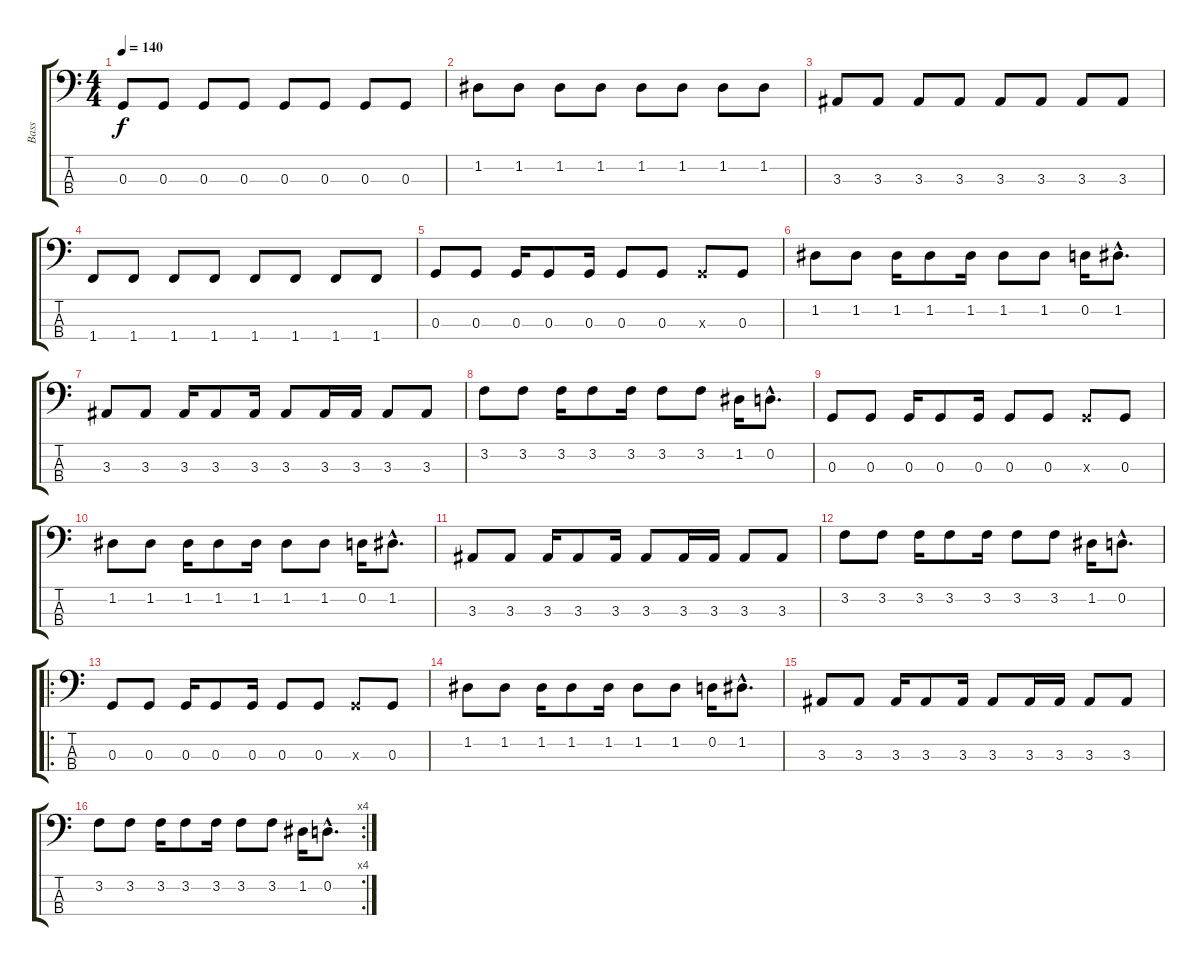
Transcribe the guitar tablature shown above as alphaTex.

\track ("Bass" "Bass") {instrument electricbasspick}
\staff {score tabs}
\tuning (G2 D2 G1 E1) {hide}
\ts (4 4)
\tempo 140
\clef f4
\ks c
0.3.8{dy f} 0.3.8 0.3.8 0.3.8 0.3.8 0.3.8 0.3.8 0.3.8 |
1.2.8 1.2.8 1.2.8 1.2.8 1.2.8 1.2.8 1.2.8 1.2.8 |
3.3.8 3.3.8 3.3.8 3.3.8 3.3.8 3.3.8 3.3.8 3.3.8 |
1.4.8 1.4.8 1.4.8 1.4.8 1.4.8 1.4.8 1.4.8 1.4.8 |
0.3.8 0.3.8 0.3.16 0.3.8 0.3.16 0.3.8 0.3.8 0.3{x}.8 0.3.8 |
1.2.8 1.2.8 1.2.16 1.2.8 1.2.16 1.2.8 1.2.8 0.2.16 1.2{hac}.8{d} |
3.3.8 3.3.8 3.3.16 3.3.8 3.3.16 3.3.8 3.3.16 3.3.16 3.3.8 3.3.8 |
3.2.8 3.2.8 3.2.16 3.2.8 3.2.16 3.2.8 3.2.8 1.2.16 0.2{hac}.8{d} |
0.3.8 0.3.8 0.3.16 0.3.8 0.3.16 0.3.8 0.3.8 0.3{x}.8 0.3.8 |
1.2.8 1.2.8 1.2.16 1.2.8 1.2.16 1.2.8 1.2.8 0.2.16 1.2{hac}.8{d} |
3.3.8 3.3.8 3.3.16 3.3.8 3.3.16 3.3.8 3.3.16 3.3.16 3.3.8 3.3.8 |
3.2.8 3.2.8 3.2.16 3.2.8 3.2.16 3.2.8 3.2.8 1.2.16 0.2{hac}.8{d} |
\ro
0.3.8 0.3.8 0.3.16 0.3.8 0.3.16 0.3.8 0.3.8 0.3{x}.8 0.3.8 |
1.2.8 1.2.8 1.2.16 1.2.8 1.2.16 1.2.8 1.2.8 0.2.16 1.2{hac}.8{d} |
3.3.8 3.3.8 3.3.16 3.3.8 3.3.16 3.3.8 3.3.16 3.3.16 3.3.8 3.3.8 |
\rc 4
3.2.8 3.2.8 3.2.16 3.2.8 3.2.16 3.2.8 3.2.8 1.2.16 0.2{hac}.8{d}
